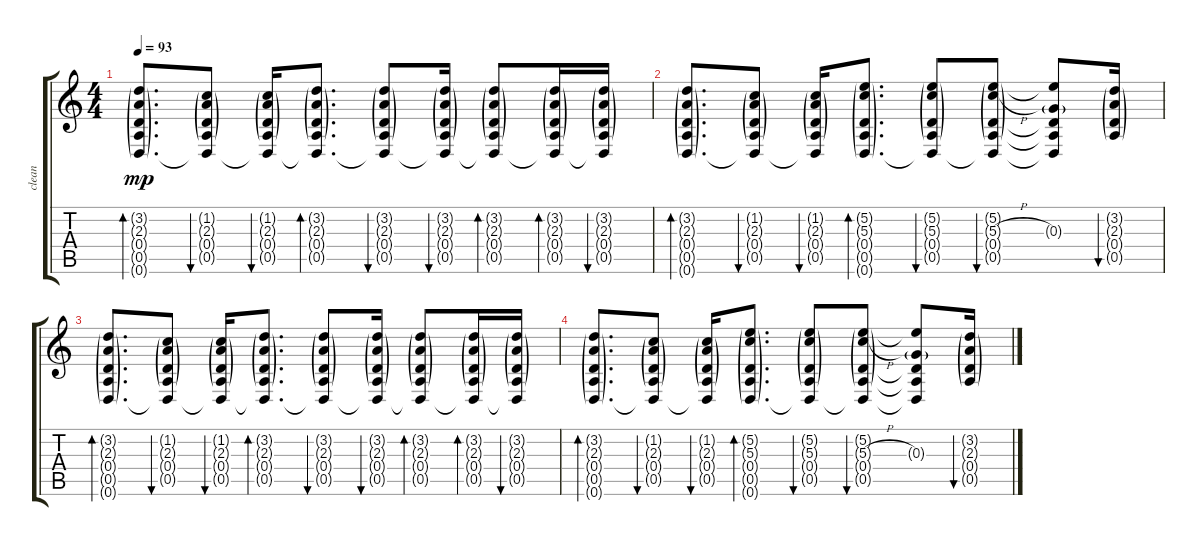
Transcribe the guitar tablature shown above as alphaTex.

\track ("clean" "clean") {instrument acousticguitarsteel}
\staff {score tabs}
\tuning (E4 B3 G3 D3 A2 D2) {hide}
\ts (4 4)
\tempo 93
\clef g2
\ks c
(3.2{g} 2.3{g} 0.4{g} 0.5{g} 0.6{g}).8{d bd 60 dy mp} (1.2{g} 2.3{g} 0.4{g} 0.5{g} 0.6{t}).8{bu 60} (1.2{g} 2.3{g} 0.4{g} 0.5{g} 0.6{t}).16{bu 60} (3.2{g} 2.3{g} 0.4{g} 0.5{g} 0.6{t}).8{d bd 60} (3.2{g} 2.3{g} 0.4{g} 0.5{g} 0.6{t}).8{bu 60} (3.2{g} 2.3{g} 0.4{g} 0.5{g} 0.6{t}).16{bu 60} (3.2{g} 2.3{g} 0.4{g} 0.5{g} 0.6{t}).8{bd 60} (3.2{g} 2.3{g} 0.4{g} 0.5{g} 0.6{t}).16{bd 60} (3.2{g} 2.3{g} 0.4{g} 0.5{g} 0.6{t}).16{bu 60} |
(3.2{g} 2.3{g} 0.4{g} 0.5{g} 0.6{g}).8{d bd 60} (1.2{g} 2.3{g} 0.4{g} 0.5{g} 0.6{t}).8{bu 60} (1.2{g} 2.3{g} 0.4{g} 0.5{g} 0.6{t}).16{bu 60} (5.2{g} 5.3{g} 0.4{g} 0.5{g} 0.6{g}).8{d bd 60} (5.2{g} 5.3{g} 0.4{g} 0.5{g} 0.6{t}).8{bu 60} (5.2{g} 5.3{h g} 0.4{g} 0.5{g} 0.6{t}).8{bu 60} (5.2{t} 0.3{g} 0.4{t} 0.5{t} 0.6{t}).8 (3.2{g} 2.3{g} 0.4{g} 0.5{g}).16{bu 60} |
(3.2{g} 2.3{g} 0.4{g} 0.5{g} 0.6{g}).8{d bd 60} (1.2{g} 2.3{g} 0.4{g} 0.5{g} 0.6{t}).8{bu 60} (1.2{g} 2.3{g} 0.4{g} 0.5{g} 0.6{t}).16{bu 60} (3.2{g} 2.3{g} 0.4{g} 0.5{g} 0.6{t}).8{d bd 60} (3.2{g} 2.3{g} 0.4{g} 0.5{g} 0.6{t}).8{bu 60} (3.2{g} 2.3{g} 0.4{g} 0.5{g} 0.6{t}).16{bu 60} (3.2{g} 2.3{g} 0.4{g} 0.5{g} 0.6{t}).8{bd 60} (3.2{g} 2.3{g} 0.4{g} 0.5{g} 0.6{t}).16{bd 60} (3.2{g} 2.3{g} 0.4{g} 0.5{g} 0.6{t}).16{bu 60} |
(3.2{g} 2.3{g} 0.4{g} 0.5{g} 0.6{g}).8{d bd 60} (1.2{g} 2.3{g} 0.4{g} 0.5{g} 0.6{t}).8{bu 60} (1.2{g} 2.3{g} 0.4{g} 0.5{g} 0.6{t}).16{bu 60} (5.2{g} 5.3{g} 0.4{g} 0.5{g} 0.6{g}).8{d bd 60} (5.2{g} 5.3{g} 0.4{g} 0.5{g} 0.6{t}).8{bu 60} (5.2{g} 5.3{h g} 0.4{g} 0.5{g} 0.6{t}).8{bu 60} (5.2{t} 0.3{g} 0.4{t} 0.5{t} 0.6{t}).8 (3.2{g} 2.3{g} 0.4{g} 0.5{g}).16{bu 60}
